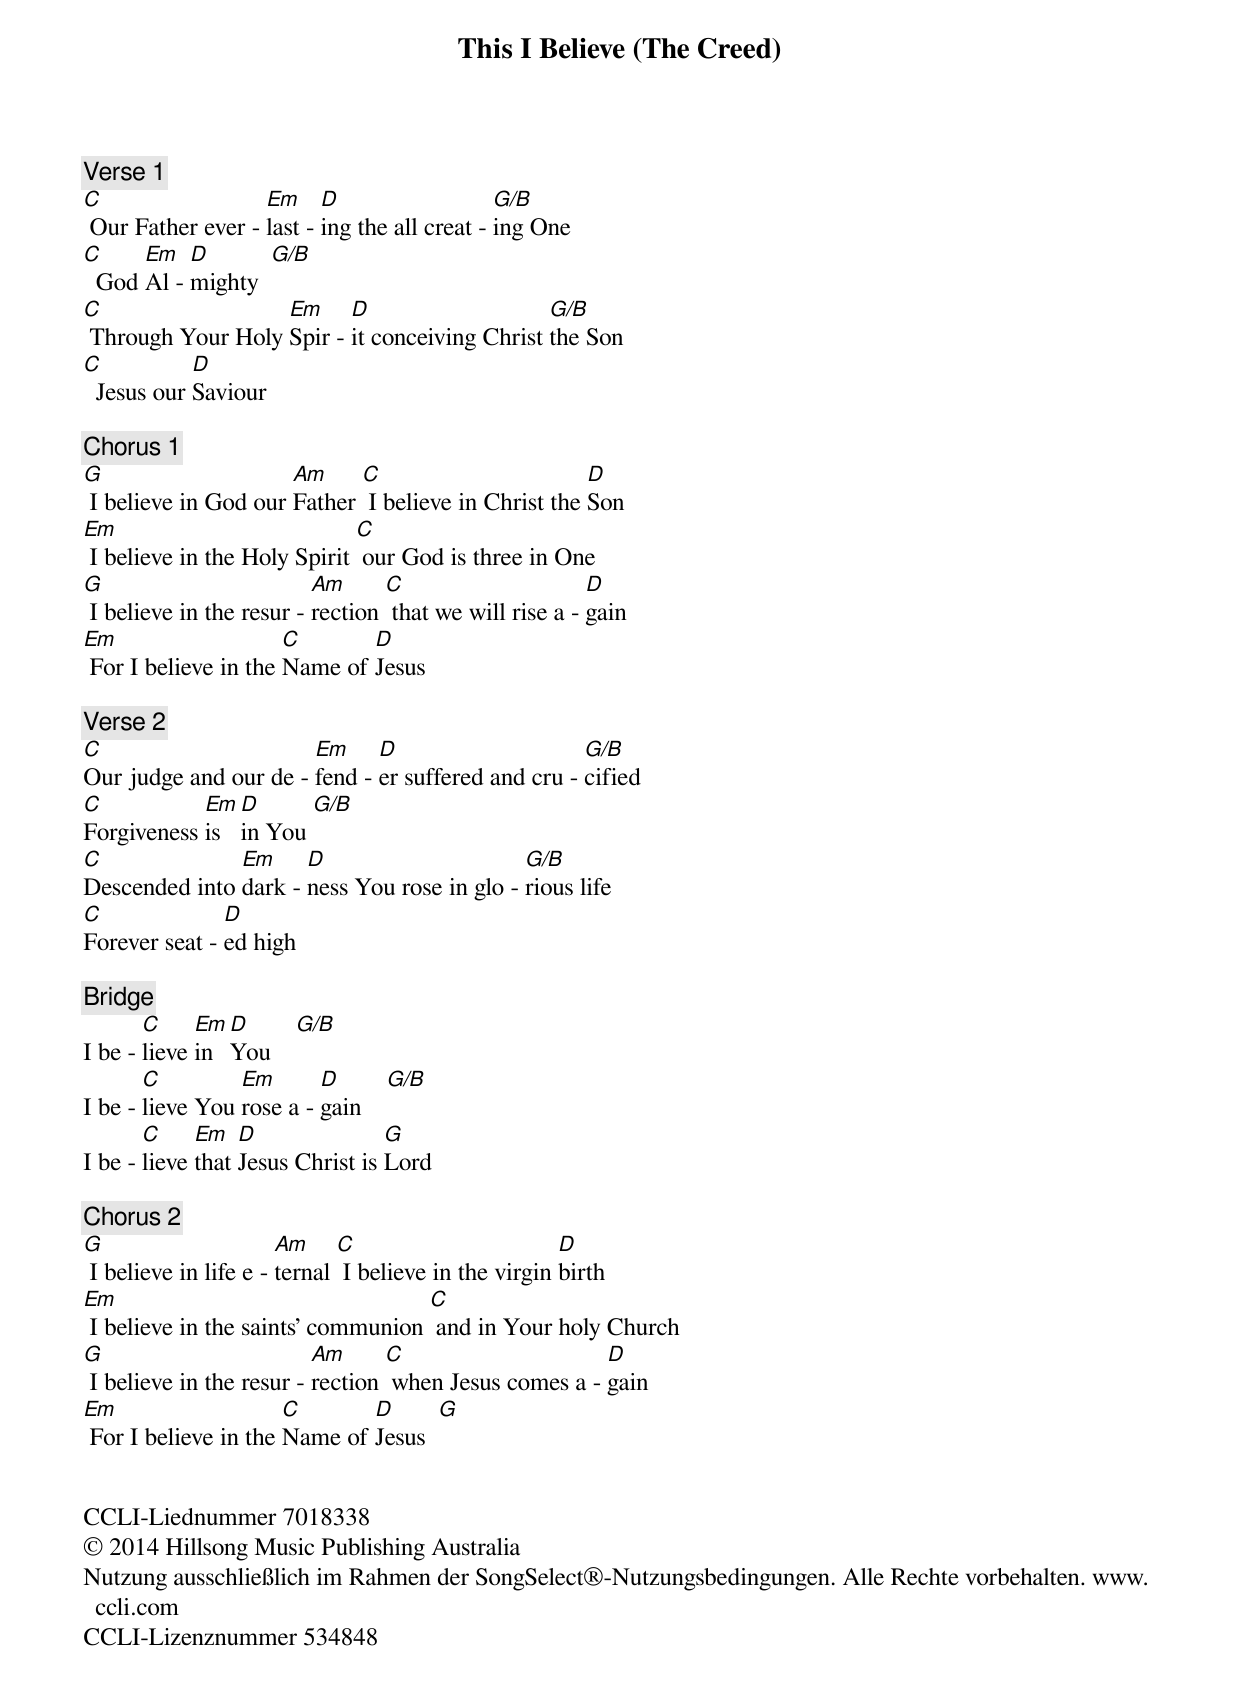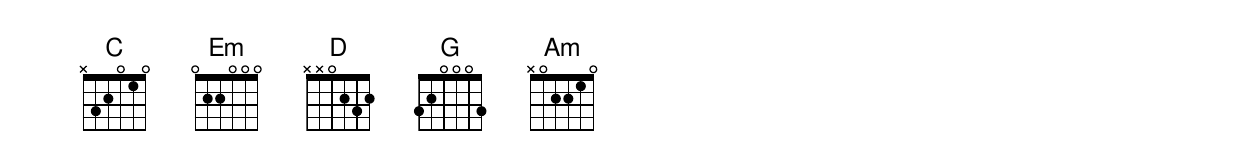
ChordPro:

{title: This I Believe (The Creed)}
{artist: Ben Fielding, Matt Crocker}
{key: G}
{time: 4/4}
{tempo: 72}
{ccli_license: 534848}
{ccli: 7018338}
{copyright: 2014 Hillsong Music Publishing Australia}
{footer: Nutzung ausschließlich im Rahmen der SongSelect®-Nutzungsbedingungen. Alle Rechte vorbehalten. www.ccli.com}

{comment: Verse 1}
[C] Our Father ever - [Em]last - [D]ing the all creat - [G/B]ing One
[C]  God [Em]Al - [D]mighty  [G/B]
[C] Through Your Holy [Em]Spir - [D]it conceiving Christ [G/B]the Son
[C]  Jesus our [D]Saviour

{comment: Chorus 1}
[G] I believe in God our [Am]Father [C] I believe in Christ the [D]Son
[Em] I believe in the Holy Spirit [C] our God is three in One
[G] I believe in the resur - [Am]rection [C] that we will rise a - [D]gain
[Em] For I believe in the [C]Name of [D]Jesus

{comment: Verse 2}
[C]Our judge and our de - [Em]fend - [D]er suffered and cru - [G/B]cified
[C]Forgiveness [Em]is [D]in You [G/B]
[C]Descended into [Em]dark - [D]ness You rose in glo - [G/B]rious life
[C]Forever seat - [D]ed high

{comment: Bridge}
I be - [C]lieve [Em]in [D]You    [G/B]
I be - [C]lieve You [Em]rose a - [D]gain    [G/B]
I be - [C]lieve [Em]that [D]Jesus Christ is [G]Lord

{comment: Chorus 2}
[G] I believe in life e - [Am]ternal [C] I believe in the virgin [D]birth
[Em] I believe in the saints' communion [C] and in Your holy Church
[G] I believe in the resur - [Am]rection [C] when Jesus comes a - [D]gain
[Em] For I believe in the [C]Name of [D]Jesus  [G]


CCLI-Liednummer 7018338
© 2014 Hillsong Music Publishing Australia
Nutzung ausschließlich im Rahmen der SongSelect®-Nutzungsbedingungen. Alle Rechte vorbehalten. www.ccli.com
CCLI-Lizenznummer 534848
